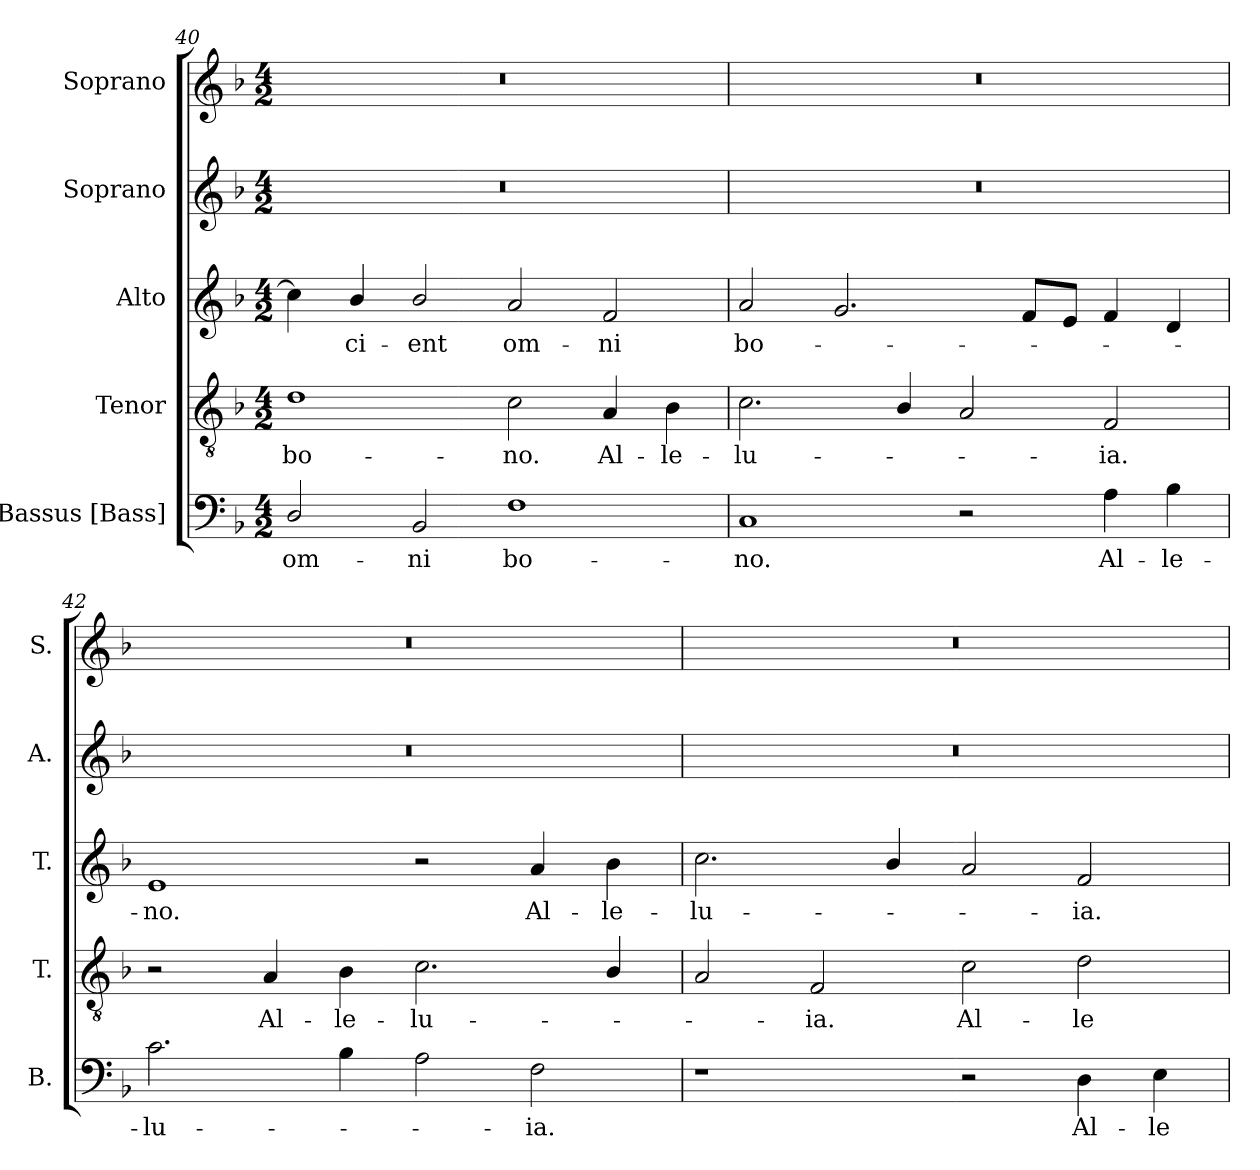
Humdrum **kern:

**kern	**text	**kern	**text	**kern	**text	**kern	**kern
*part5	*part5	*part4	*part4	*part3	*part3	*part2	*part1
*staff5	*staff5	*staff4	*staff4	*staff3	*staff3	*staff2	*staff1
*I"Bassus [Bass]	*	*I"Tenor	*	*I"Alto	*	*I"Soprano	*I"Soprano
*I'B.	*	*I'T.	*	*I'T.	*	*I'A.	*I'S.
*clefF4	*	*clefGv2	*	*clefG2	*	*clefG2	*clefG2
*	*	*ITrd7c12	*	*	*	*	*
*k[b-]	*	*k[b-]	*	*k[b-]	*	*k[b-]	*k[b-]
*F:	*	*F:	*	*F:	*	*F:	*F:
*M4/2	*	*M4/2	*	*M4/2	*	*M4/2	*M4/2
=40	=40	=40	=40	=40	=40	=40	=40
!	!LO:LY:b:color=#000000	!	!	!	!	!	!
!	!	!	!LO:LY:b:color=#000000	!	!	!LO:N:vis=1	!LO:N:vis=1
2Di/	om-	1Di	bo-	4cci\]	.	0r	0r
!	!	!	!	!	!LO:LY:b:color=#000000	!	!
.	.	.	.	4b-i/	-ci-	.	.
!	!LO:LY:b:color=#000000	!	!	!	!	!	!
!	!	!	!	!	!LO:LY:b:color=#000000	!	!
2BB-i/	-ni	.	.	2b-i/	-ent	.	.
!	!LO:LY:b:color=#000000	!	!	!	!	!	!
!	!	!	!LO:LY:b:color=#000000	!	!	!	!
!	!	!	!	!	!LO:LY:b:color=#000000	!	!
1Fi	bo-	2Ci\	-no.	2ai/	om-	.	.
!	!	!	!LO:LY:b:color=#000000	!	!	!	!
!	!	!	!	!	!LO:LY:b:color=#000000	!	!
.	.	4AAi/	Al-	2fi/	-ni	.	.
!	!	!	!LO:LY:b:color=#000000	!	!	!	!
.	.	4BB-i\	-le-	.	.	.	.
!!LO:LB:g=z
=41	=41	=41	=41	=41	=41	=41	=41
!	!LO:LY:b:color=#000000	!	!	!	!	!	!
!	!	!	!LO:LY:b:color=#000000	!	!	!	!
!	!	!	!	!	!LO:LY:b:color=#000000	!LO:N:vis=1	!LO:N:vis=1
1Ci	-no.	2.Ci\	-lu-	2ai/	bo-	0r	0r
.	.	.	.	2.gi/	.	.	.
.	.	4BB-i/	.	.	.	.	.
2r	.	2AAi/	.	.	.	.	.
.	.	.	.	8fi/L	.	.	.
.	.	.	.	8ei/J	.	.	.
!	!LO:LY:b:color=#000000	!	!	!	!	!	!
!	!	!	!LO:LY:b:color=#000000	!	!	!	!
4Ai\	Al-	2FFi/	-ia.	4fi/	.	.	.
!	!LO:LY:b:color=#000000	!	!	!	!	!	!
4B-i\	-le-	.	.	4di/	.	.	.
=42	=42	=42	=42	=42	=42	=42	=42
!	!LO:LY:b:color=#000000	!	!	!	!	!	!
!	!	!	!	!	!LO:LY:b:color=#000000	!LO:N:vis=1	!LO:N:vis=1
2.ci\	-lu-	2r	.	1ei	-no.	0r	0r
!	!	!	!LO:LY:b:color=#000000	!	!	!	!
.	.	4AAi/	Al-	.	.	.	.
!	!	!	!LO:LY:b:color=#000000	!	!	!	!
4B-i\	.	4BB-i\	-le-	.	.	.	.
!	!	!	!LO:LY:b:color=#000000	!	!	!	!
2Ai\	.	2.Ci\	-lu-	2r	.	.	.
!	!LO:LY:b:color=#000000	!	!	!	!	!	!
!	!	!	!	!	!LO:LY:b:color=#000000	!	!
2Fi\	-ia.	.	.	4ai/	Al-	.	.
!	!	!	!	!	!LO:LY:b:color=#000000	!	!
.	.	4BB-i/	.	4b-i\	-le-	.	.
=43	=43	=43	=43	=43	=43	=43	=43
!	!	!	!	!	!LO:LY:b:color=#000000	!LO:N:vis=1	!LO:N:vis=1
1r	.	2AAi/	.	2.cci\	-lu-	0r	0r
!	!	!	!LO:LY:b:color=#000000	!	!	!	!
.	.	2FFi/	-ia.	.	.	.	.
.	.	.	.	4b-i/	.	.	.
!	!	!	!LO:LY:b:color=#000000	!	!	!	!
2r	.	2Ci\	Al-	2ai/	.	.	.
!	!LO:LY:b:color=#000000	!	!	!	!	!	!
!	!	!	!LO:LY:b:color=#000000	!	!	!	!
!	!	!	!	!	!LO:LY:b:color=#000000	!	!
4Di\	Al-	2Di\	-le-	2fi/	-ia.	.	.
!	!LO:LY:b:color=#000000	!	!	!	!	!	!
4Ei\	-le-	.	.	.	.	.	.
=	=	=	=	=	=	=	=
*-	*-	*-	*-	*-	*-	*-	*-
